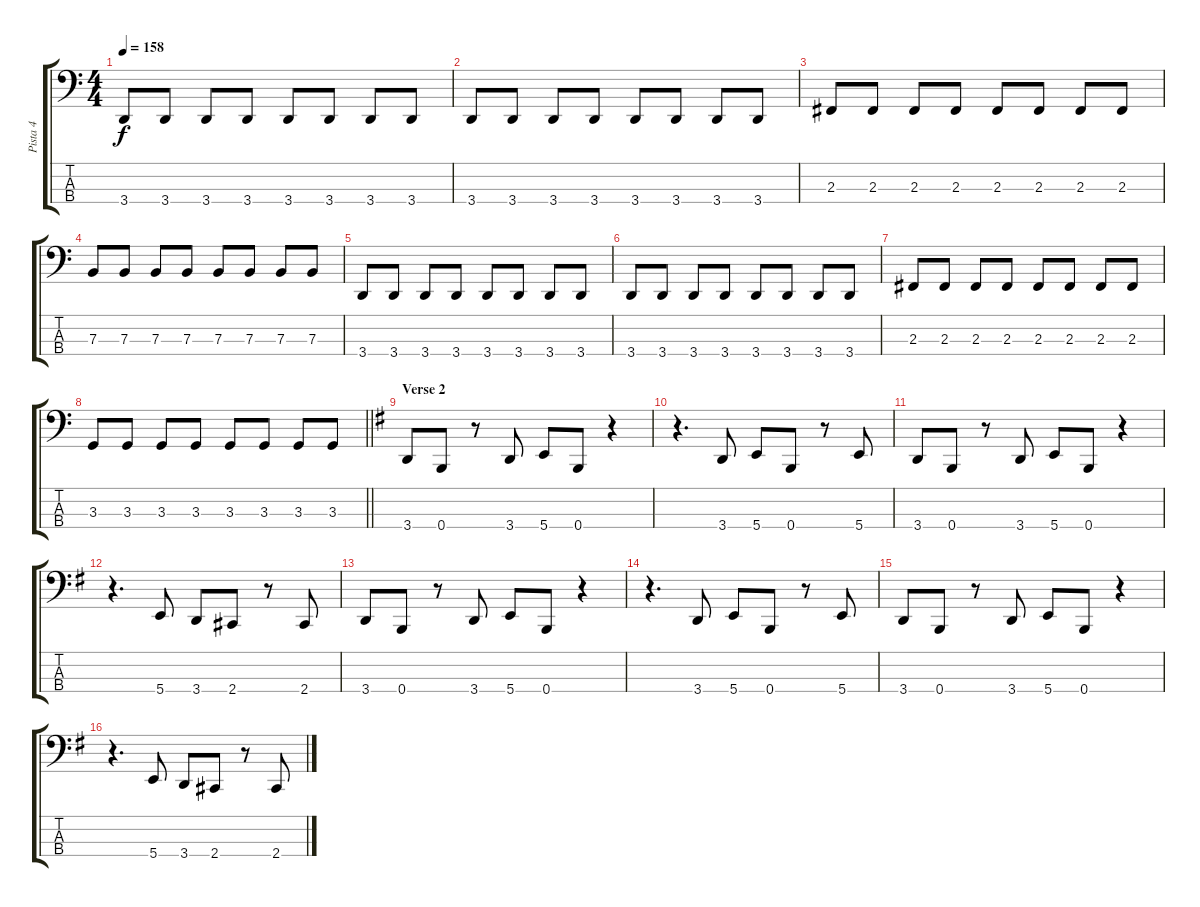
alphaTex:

\track ("Pista 4" "Pista 4") {instrument electricbassfinger}
\staff {score tabs}
\tuning (D2 A1 E1 B0) {hide}
\ts (4 4)
\tempo 158
\clef f4
\ks c
3.4.8{dy f} 3.4.8 3.4.8 3.4.8 3.4.8 3.4.8 3.4.8 3.4.8 |
3.4.8 3.4.8 3.4.8 3.4.8 3.4.8 3.4.8 3.4.8 3.4.8 |
2.3.8 2.3.8 2.3.8 2.3.8 2.3.8 2.3.8 2.3.8 2.3.8 |
7.3.8 7.3.8 7.3.8 7.3.8 7.3.8 7.3.8 7.3.8 7.3.8 |
3.4.8 3.4.8 3.4.8 3.4.8 3.4.8 3.4.8 3.4.8 3.4.8 |
3.4.8 3.4.8 3.4.8 3.4.8 3.4.8 3.4.8 3.4.8 3.4.8 |
2.3.8 2.3.8 2.3.8 2.3.8 2.3.8 2.3.8 2.3.8 2.3.8 |
\barLineRight lightlight
3.3.8 3.3.8 3.3.8 3.3.8 3.3.8 3.3.8 3.3.8 3.3.8 |
\section ("" "Verse 2")
\ks g
3.4.8 0.4.8 r.8 3.4.8 5.4.8 0.4.8 r.4 |
r.4{d} 3.4.8 5.4.8 0.4.8 r.8 5.4.8 |
3.4.8 0.4.8 r.8 3.4.8 5.4.8 0.4.8 r.4 |
r.4{d} 5.4.8 3.4.8 2.4.8 r.8 2.4.8 |
3.4.8 0.4.8 r.8 3.4.8 5.4.8 0.4.8 r.4 |
r.4{d} 3.4.8 5.4.8 0.4.8 r.8 5.4.8 |
3.4.8 0.4.8 r.8 3.4.8 5.4.8 0.4.8 r.4 |
r.4{d} 5.4.8 3.4.8 2.4.8 r.8 2.4.8
